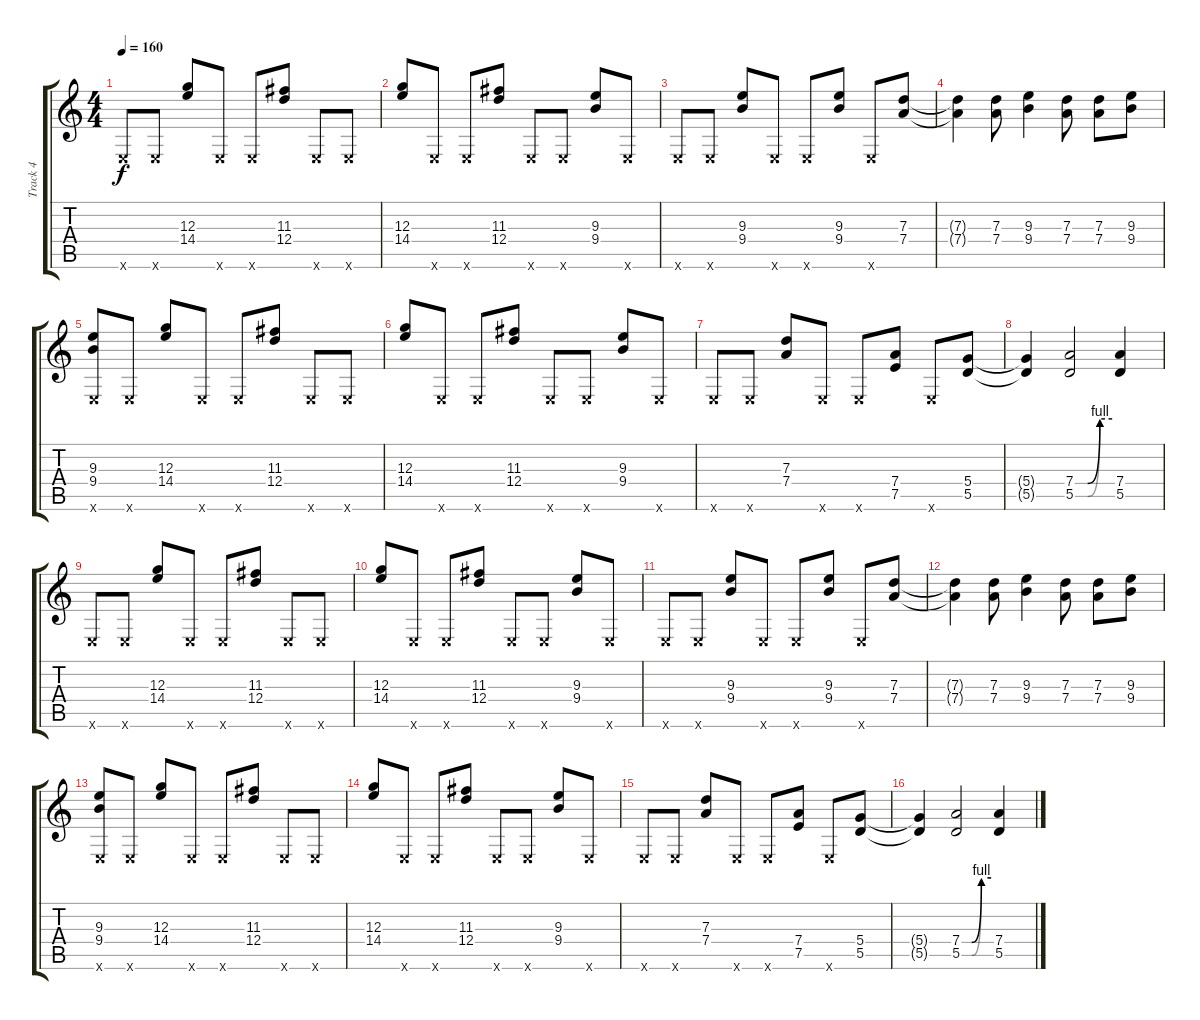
\track ("Track 4" "Track 4") {instrument distortionguitar}
\staff {score tabs}
\tuning (E4 B3 G3 D3 A2 E2) {hide}
\ts (4 4)
\tempo 160
\clef g2
\ks c
0.6{x}.8{dy f} 0.6{x}.8 (12.3 14.4).8 0.6{x}.8 0.6{x}.8 (11.3 12.4).8 0.6{x}.8 0.6{x}.8 |
(12.3 14.4).8 0.6{x}.8 0.6{x}.8 (11.3 12.4).8 0.6{x}.8 0.6{x}.8 (9.3 9.4).8 0.6{x}.8 |
0.6{x}.8 0.6{x}.8 (9.3 9.4).8 0.6{x}.8 0.6{x}.8 (9.3 9.4).8 0.6{x}.8 (7.3 7.4).8 |
(7.3{t} 7.4{t}).4 (7.3 7.4).8 (9.3 9.4).4 (7.3 7.4).8 (7.3 7.4).8 (9.3 9.4).8 |
(9.3 9.4 0.6{x}).8 0.6{x}.8 (12.3 14.4).8 0.6{x}.8 0.6{x}.8 (11.3 12.4).8 0.6{x}.8 0.6{x}.8 |
(12.3 14.4).8 0.6{x}.8 0.6{x}.8 (11.3 12.4).8 0.6{x}.8 0.6{x}.8 (9.3 9.4).8 0.6{x}.8 |
0.6{x}.8 0.6{x}.8 (7.3 7.4).8 0.6{x}.8 0.6{x}.8 (7.4 7.5).8 0.6{x}.8 (5.4 5.5).8 |
(5.4{t} 5.5{t}).4 (7.4{be (custom 0 0 20 0 40 4 60 4)} 5.5{be (custom 0 0 20 0 40 4 60 4)}).2 (7.4 5.5).4 |
0.6{x}.8 0.6{x}.8 (12.3 14.4).8 0.6{x}.8 0.6{x}.8 (11.3 12.4).8 0.6{x}.8 0.6{x}.8 |
(12.3 14.4).8 0.6{x}.8 0.6{x}.8 (11.3 12.4).8 0.6{x}.8 0.6{x}.8 (9.3 9.4).8 0.6{x}.8 |
0.6{x}.8 0.6{x}.8 (9.3 9.4).8 0.6{x}.8 0.6{x}.8 (9.3 9.4).8 0.6{x}.8 (7.3 7.4).8 |
(7.3{t} 7.4{t}).4 (7.3 7.4).8 (9.3 9.4).4 (7.3 7.4).8 (7.3 7.4).8 (9.3 9.4).8 |
(9.3 9.4 0.6{x}).8 0.6{x}.8 (12.3 14.4).8 0.6{x}.8 0.6{x}.8 (11.3 12.4).8 0.6{x}.8 0.6{x}.8 |
(12.3 14.4).8 0.6{x}.8 0.6{x}.8 (11.3 12.4).8 0.6{x}.8 0.6{x}.8 (9.3 9.4).8 0.6{x}.8 |
0.6{x}.8 0.6{x}.8 (7.3 7.4).8 0.6{x}.8 0.6{x}.8 (7.4 7.5).8 0.6{x}.8 (5.4 5.5).8 |
(5.4{t} 5.5{t}).4 (7.4{be (custom 0 0 20 0 40 4 60 4)} 5.5{be (custom 0 0 20 0 40 4 60 4)}).2 (7.4 5.5).4
